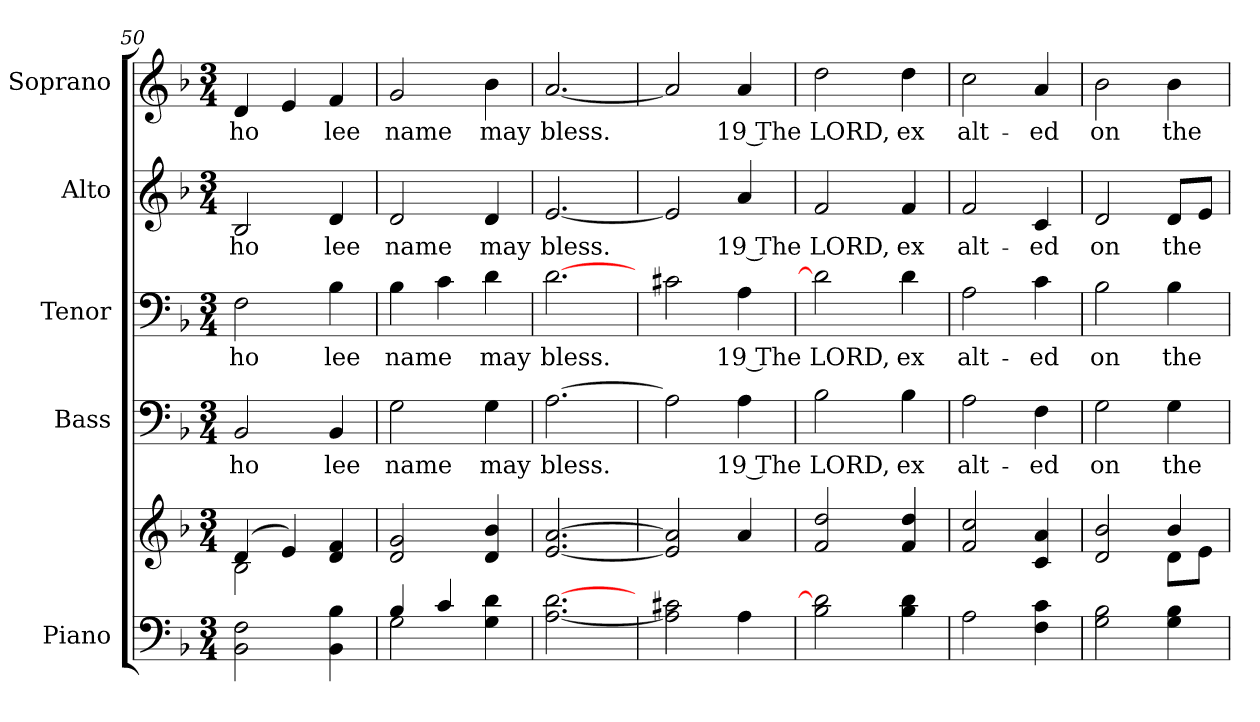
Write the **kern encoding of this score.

**kern	**kern	**kern	**text	**kern	**text	**kern	**text	**kern	**text
*part5	*part5	*part4	*part4	*part3	*part3	*part2	*part2	*part1	*part1
*staff6	*staff5	*staff4	*staff4	*staff3	*staff3	*staff2	*staff2	*staff1	*staff1
*I"Piano	*	*I"Bass	*	*I"Tenor	*	*I"Alto	*	*I"Soprano	*
*I'Pno.	*	*I'B.	*	*I'T.	*	*I'A.	*	*I'S.	*
*clefF4	*clefG2	*clefF4	*	*clefF4	*	*clefG2	*	*clefG2	*
*k[b-]	*k[b-]	*k[b-]	*	*k[b-]	*	*k[b-]	*	*k[b-]	*
*F:	*F:	*F:	*	*F:	*	*F:	*	*F:	*
*M3/4	*M3/4	*M3/4	*	*M3/4	*	*M3/4	*	*M3/4	*
=50	=50	=50	=50	=50	=50	=50	=50	=50	=50
*	*^	*	*	*	*	*	*	*	*
!	!	!	!	!LO:LY:b:color=#000000	!	!	!	!	!	!
!	!	!	!	!	!	!LO:LY:b:color=#000000	!	!	!	!
!	!	!	!	!	!	!	!	!LO:LY:b:color=#000000	!	!
!	!	!	!	!	!	!	!	!	!	!LO:LY:b:color=#000000
2BB-i\ 2Fi	(4di/	2B-i\	2BB-i/	ho	2Fi\	ho	2B-i/	ho	4di/	ho
.	4ei/)	.	.	.	.	.	.	.	4ei/	.
!	!	!	!	!LO:LY:b:color=#000000	!	!	!	!	!	!
!	!	!	!	!	!	!LO:LY:b:color=#000000	!	!	!	!
!	!	!	!	!	!	!	!	!LO:LY:b:color=#000000	!	!
!	!	!	!	!	!	!	!	!	!	!LO:LY:b:color=#000000
4BB-i\ 4B-i	4di/ 4fi	4ryy	4BB-i/	lee	4B-i\	lee	4di/	lee	4fi/	lee
*	*v	*v	*	*	*	*	*	*	*	*
=51	=51	=51	=51	=51	=51	=51	=51	=51	=51
*^	*	*	*	*	*	*	*	*	*
*	*	*^	*	*	*	*	*	*	*	*
!	!	!	!	!	!LO:LY:b:color=#000000	!	!	!	!	!	!
*	*	*v	*v	*	*	*	*	*	*	*	*
*	*	*^	*	*	*	*	*	*	*	*
!	!	!	!	!	!	!	!LO:LY:b:color=#000000	!	!	!	!
*	*	*v	*v	*	*	*	*	*	*	*	*
*	*	*^	*	*	*	*	*	*	*	*
!	!	!	!	!	!	!	!	!	!LO:LY:b:color=#000000	!	!
*	*	*v	*v	*	*	*	*	*	*	*	*
*	*	*^	*	*	*	*	*	*	*	*
!	!	!	!	!	!	!	!	!	!	!	!LO:LY:b:color=#000000
*	*	*v	*v	*	*	*	*	*	*	*	*
4B-i/	2Gi\	2di/ 2gi	2Gi\	name	4B-i\	name	2di/	name	2gi/	name
4ci/	.	.	.	.	4ci\	.	.	.	.	.
!	!	!	!	!LO:LY:b:color=#000000	!	!	!	!	!	!
!	!	!	!	!	!	!LO:LY:b:color=#000000	!	!	!	!
!	!	!	!	!	!	!	!	!LO:LY:b:color=#000000	!	!
!	!	!	!	!	!	!	!	!	!	!LO:LY:b:color=#000000
4Gi\ 4di	4ryy	4di/ 4b-i	4Gi\	may	4di\	may	4di/	may	4b-i\	may
*v	*v	*	*	*	*	*	*	*	*	*
=52	=52	=52	=52	=52	=52	=52	=52	=52	=52
*^	*	*	*	*	*	*	*	*	*
!	!	!	!	!LO:LY:b:color=#000000	!	!	!	!	!	!
*v	*v	*	*	*	*	*	*	*	*	*
*^	*	*	*	*	*	*	*	*	*
!	!	!	!	!	!	!LO:LY:b:color=#000000	!	!	!	!
*v	*v	*	*	*	*	*	*	*	*	*
*^	*	*	*	*	*	*	*	*	*
!	!	!	!	!	!	!	!	!LO:LY:b:color=#000000	!	!
*v	*v	*	*	*	*	*	*	*	*	*
*^	*	*	*	*	*	*	*	*	*
!	!	!	!	!	!	!	!	!	!	!LO:LY:b:color=#000000
*v	*v	*	*	*	*	*	*	*	*	*
[<2.Ai\ [>2.di	[<2.ei/ [>2.ai	[>2.Ai\	bless.	[>2.di\	bless.	[<2.ei/	bless.	[<2.ai/	bless.
=53	=53	=53	=53	=53	=53	=53	=53	=53	=53
2Ai\] 2c#Xi	2ei/] 2ai]	2Ai\]	.	2c#Xi\	.	2ei/]	.	2ai/]	.
!	!	!	!LO:LY:b:color=#000000	!	!	!	!	!	!
!	!	!	!	!	!LO:LY:b:color=#000000	!	!	!	!
!	!	!	!	!	!	!	!LO:LY:b:color=#000000	!	!
!	!	!	!	!	!	!	!	!	!LO:LY:b:color=#000000
4Ai\	4ai/	4Ai\	19 The	4Ai\	19 The	4ai/	19 The	4ai/	19 The
!!LO:LB:g=z
=54	=54	=54	=54	=54	=54	=54	=54	=54	=54
!	!	!	!LO:LY:b:color=#000000	!	!	!	!	!	!
!	!	!	!	!	!LO:LY:b:color=#000000	!	!	!	!
!	!	!	!	!	!	!	!LO:LY:b:color=#000000	!	!
!	!	!	!	!	!	!	!	!	!LO:LY:b:color=#000000
2B-i\ 2di]	2fi/ 2ddi	2B-i\	LORD,	2di\]	LORD,	2fi/	LORD,	2ddi\	LORD,
!	!	!	!LO:LY:b:color=#000000	!	!	!	!	!	!
!	!	!	!	!	!LO:LY:b:color=#000000	!	!	!	!
!	!	!	!	!	!	!	!LO:LY:b:color=#000000	!	!
!	!	!	!	!	!	!	!	!	!LO:LY:b:color=#000000
4B-i\ 4di	4fi/ 4ddi	4B-i\	ex	4di\	ex	4fi/	ex	4ddi\	ex
=55	=55	=55	=55	=55	=55	=55	=55	=55	=55
!	!	!	!LO:LY:b:color=#000000	!	!	!	!	!	!
!	!	!	!	!	!LO:LY:b:color=#000000	!	!	!	!
!	!	!	!	!	!	!	!LO:LY:b:color=#000000	!	!
!	!	!	!	!	!	!	!	!	!LO:LY:b:color=#000000
2Ai\	2fi/ 2cci	2Ai\	alt-	2Ai\	alt-	2fi/	alt-	2cci\	alt-
!	!	!	!LO:LY:b:color=#000000	!	!	!	!	!	!
!	!	!	!	!	!LO:LY:b:color=#000000	!	!	!	!
!	!	!	!	!	!	!	!LO:LY:b:color=#000000	!	!
!	!	!	!	!	!	!	!	!	!LO:LY:b:color=#000000
4Fi\ 4ci	4ci/ 4ai	4Fi\	-ed	4ci\	-ed	4ci/	-ed	4ai/	-ed
=56	=56	=56	=56	=56	=56	=56	=56	=56	=56
*	*^	*	*	*	*	*	*	*	*
!	!	!	!	!LO:LY:b:color=#000000	!	!	!	!	!	!
!	!	!	!	!	!	!LO:LY:b:color=#000000	!	!	!	!
!	!	!	!	!	!	!	!	!LO:LY:b:color=#000000	!	!
!	!	!	!	!	!	!	!	!	!	!LO:LY:b:color=#000000
2Gi\ 2B-i	2di/ 2b-i	2ryy	2Gi\	on	2B-i\	on	2di/	on	2b-i\	on
!	!	!	!	!LO:LY:b:color=#000000	!	!	!	!	!	!
!	!	!	!	!	!	!LO:LY:b:color=#000000	!	!	!	!
!	!	!	!	!	!	!	!	!LO:LY:b:color=#000000	!	!
!	!	!	!	!	!	!	!	!	!	!LO:LY:b:color=#000000
4Gi\ 4B-i	4b-i/	8di\L	4Gi\	the	4B-i\	the	8di/L	the	4b-i\	the
.	.	8ei\J	.	.	.	.	8ei/J	.	.	.
*	*v	*v	*	*	*	*	*	*	*	*
=	=	=	=	=	=	=	=	=	=
*-	*-	*-	*-	*-	*-	*-	*-	*-	*-
